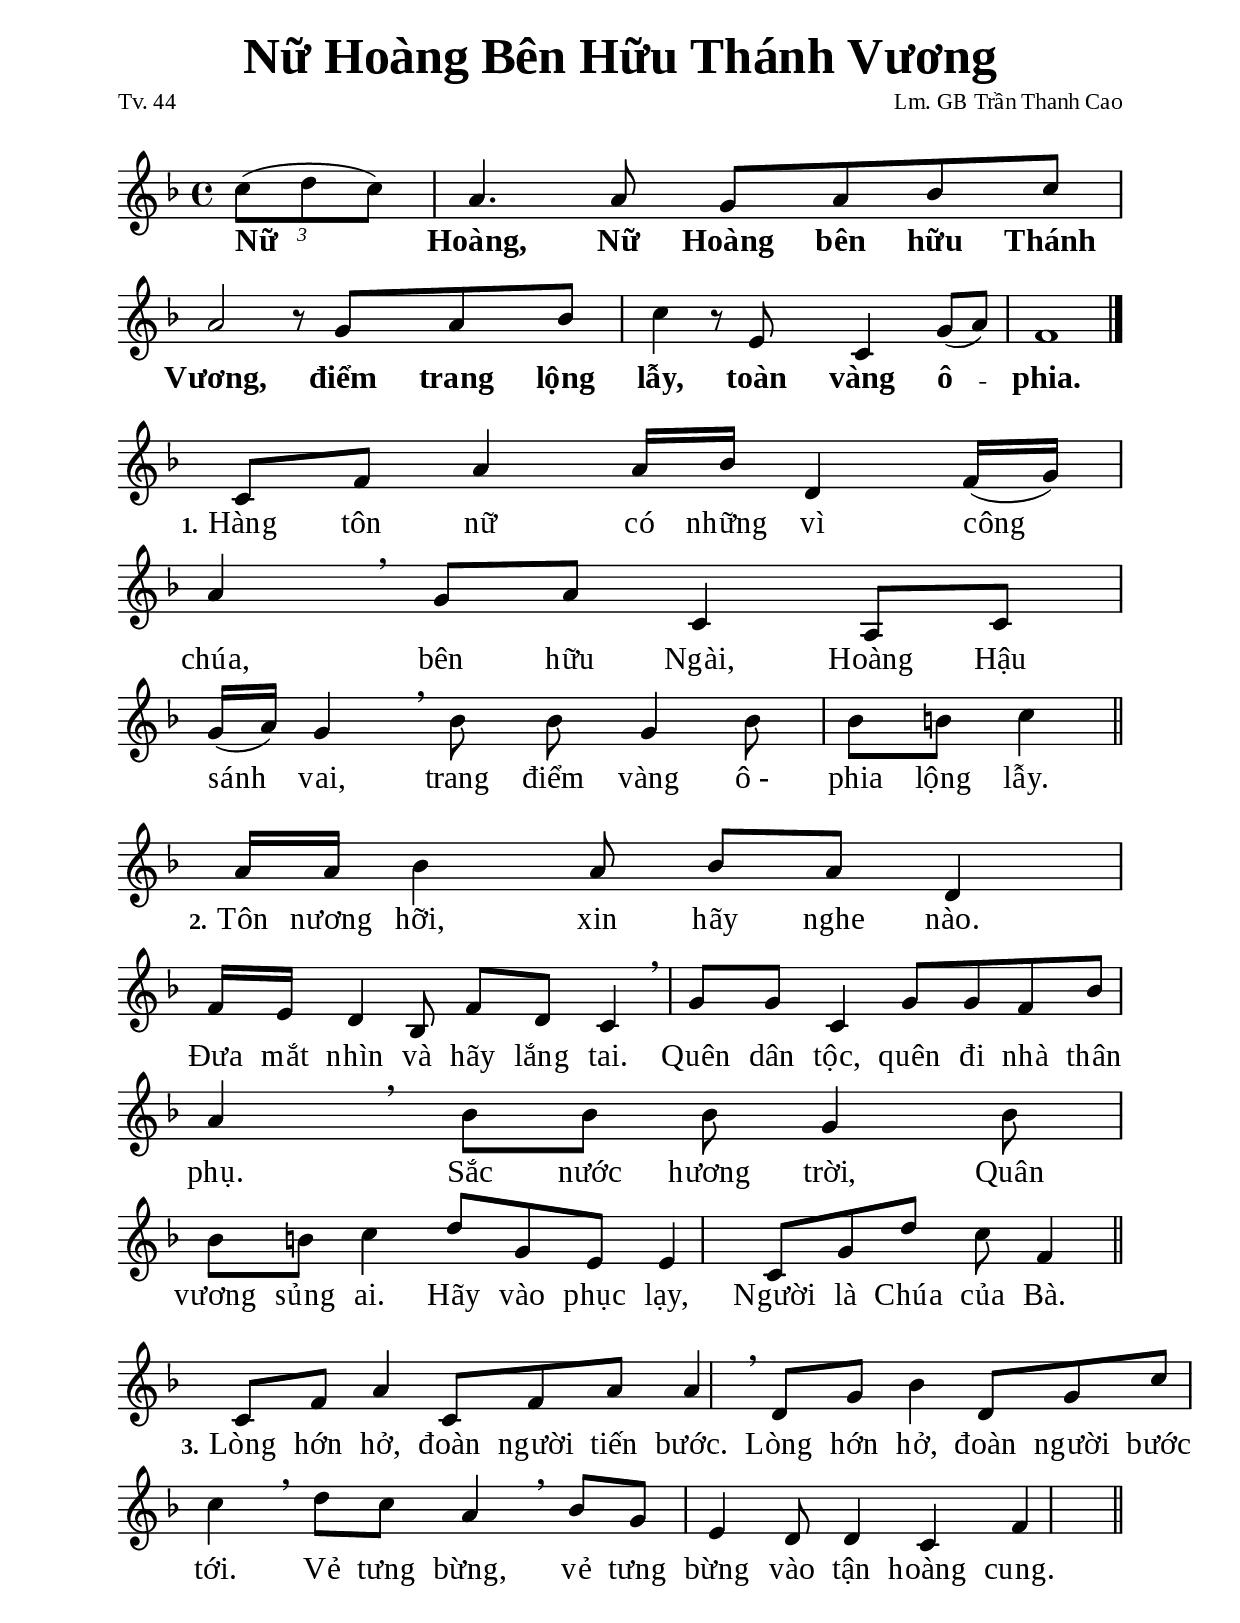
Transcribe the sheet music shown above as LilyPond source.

% Cài đặt chung
\version "2.20.0"
\include "english.ly"

\header {
  title = \markup { \fontsize #3 "Nữ Hoàng Bên Hữu Thánh Vương" }
  poet = "Tv. 44"
  composer = "Lm. GB Trần Thanh Cao"
  arranger = " "
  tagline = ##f
}

\paper {
  #(set-paper-size "a4")
  top-margin = 10\mm
  bottom-margin = 10\mm
  left-margin = 20\mm
  right-margin = 20\mm
  indent = #0
  #(define fonts
    (make-pango-font-tree
      "Liberation Serif"
      "Liberation Serif"
      "Liberation Serif"
      (/ 20 20)))
  page-count = #1
}

% Nhạc điệp khúc
nhacDiepKhuc = \relative c'' {
  \partial 4 \tuplet 3/2 { c8 (d c) } |
  a4. a8 g a bf c |
  a2 r8 g a bf |
  c4 r8 e, c4 g'8 (a) |
  f1 \bar "|."
}

% Nhạc phiên khúc
nhacPhienKhucMot = \relative c' {
  c8 f a4 a16 bf d,4 f16 (g) a4 \breathe
  g8 a c,4 a8 c g'16 (a) g4 \breathe
  bf8 bf g4 bf8 bf b! c4 \bar "||"
}

nhacPhienKhucHai = \relative c'' {
  a16 a bf4 a8 bf a d,4 f16 e d4 bf8 f' d c4 \breathe
  g'8 g c,4 g'8 g f bf a4 \breathe
  bf8 bf bf g4
  bf8 bf b! c4 d8 g, e e4 c8 g' d' c f,4 \bar "||"
}

nhacPhienKhucBa = \relative c' {
  8 f a4 c,8 f a a4 \breathe
  d,8 g bf4 d,8 g c c4 \breathe
  d8 c a4 \breathe
  bf8 g e4 d8 d4 c f \bar "||"
}

% Lời điệp khúc
loiDiepKhuc = \lyricmode {
  Nữ Hoàng, Nữ Hoàng bên hữu Thánh Vương,
  điểm trang lộng lẫy, toàn vàng ô -- phia.
}

% Lời phiên khúc
loiPhienKhucMot = \lyricmode {
  \set stanza = #"1."
  Hàng tôn nữ có những vì công chúa,
  bên hữu Ngài, Hoàng Hậu sánh vai,
  trang điểm vàng "ô -" phia lộng lẫy.
}

loiPhienKhucHai = \lyricmode {
  \set stanza = #"2."
  Tôn nương hỡi, xin hãy nghe nào.
  Đưa mắt nhìn và hãy lắng tai.
  Quên dân tộc, quên đi nhà thân phụ.
  Sắc nước hương trời, Quân vương sủng ai.
  Hãy vào phục lạy, Người là Chúa của Bà.
}

loiPhienKhucBa = \lyricmode {
  \set stanza = #"3."
  Lòng hớn hở, đoàn người tiến bước.
  Lòng hớn hở, đoàn người bước tới.
  Vẻ tưng bừng, vẻ tưng bừng vào tận hoàng cung.
}


% Dàn trang
\score {
  \new ChoirStaff <<
    \new Staff = diepKhuc \with {
        \consists "Merge_rests_engraver"
        \magnifyStaff #(magstep +1)
      }
      <<
      \new Voice = beSop {
        \key f \major \time 4/4 \nhacDiepKhuc
      }
    >>
    \new Lyrics \lyricsto beSop \loiDiepKhuc
  >>
  \layout {
    \override Lyrics.LyricText.font-series = #'bold
    \override Lyrics.LyricText.font-size = #+3
    \override Lyrics.LyricSpace.minimum-distance = #4.0
    \override Score.BarNumber.break-visibility = ##(#f #f #f)
    \override Score.SpacingSpanner.uniform-stretching = ##t
  }
}

\score {
  \new ChoirStaff <<
    \new Staff = phienKhuc \with {
        \magnifyStaff #(magstep +1)
      }
      <<
      \new Voice = beSop {
        \key f \major \time 4/4 \nhacPhienKhucMot
      }
    >>
    \new Lyrics \lyricsto beSop \loiPhienKhucMot
  >>
  \layout {
    \override Staff.TimeSignature.transparent = ##t
    \override Lyrics.LyricText.font-size = #+3
    \override Lyrics.LyricSpace.minimum-distance = #3.0
    \override Score.BarNumber.break-visibility = ##(#f #f #f)
    \override Score.SpacingSpanner.uniform-stretching = ##t
    \set Score.barAlways = ##t
    \set Score.defaultBarType = ""
  } 
}

\score {
  \new ChoirStaff <<
    \new Staff = phienKhuc \with {
        \magnifyStaff #(magstep +1)
      }
      <<
      \new Voice = beSop {
        \key f \major \time 4/4 \nhacPhienKhucHai
      }
    >>
    \new Lyrics \lyricsto beSop \loiPhienKhucHai
  >>
  \layout {
    \override Staff.TimeSignature.transparent = ##t
    \override Lyrics.LyricText.font-size = #+3
    \override Lyrics.LyricSpace.minimum-distance = #1.7
    \override Score.BarNumber.break-visibility = ##(#f #f #f)
    \override Score.SpacingSpanner.uniform-stretching = ##t
    \set Score.barAlways = ##t
    \set Score.defaultBarType = ""
  } 
}

\score {
  \new ChoirStaff <<
    \new Staff = phienKhuc \with {
        \magnifyStaff #(magstep +1)
      }
      <<
      \new Voice = beSop {
        \key f \major \time 4/4 \nhacPhienKhucBa
      }
    >>
    \new Lyrics \lyricsto beSop \loiPhienKhucBa
  >>
  \layout {
    \override Staff.TimeSignature.transparent = ##t
    \override Lyrics.LyricText.font-size = #+3
    \override Lyrics.LyricSpace.minimum-distance = #1.6
    \override Score.BarNumber.break-visibility = ##(#f #f #f)
    \override Score.SpacingSpanner.uniform-stretching = ##t
    \set Score.barAlways = ##t
    \set Score.defaultBarType = ""
  } 
}
